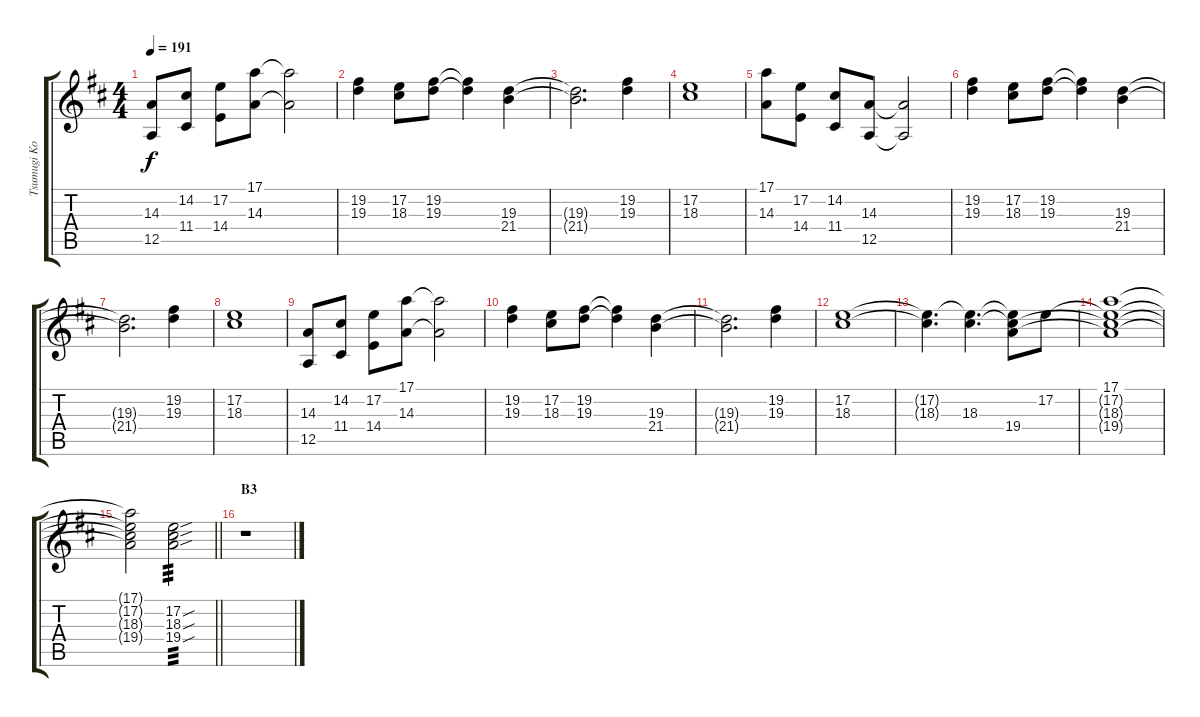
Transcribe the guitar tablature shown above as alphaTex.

\track ("Tsumugi Kotobuki" "Tsumugi Ko") {instrument lead2sawtooth}
\staff {score tabs}
\tuning (E4 B3 G3 D3 A2 E2) {hide}
\ts (4 4)
\tempo 191
\clef g2
\ks d
(14.3 12.5).8{dy f} (14.2 11.4).8 (17.2 14.4).8 (17.1 14.3).8 (17.1{t} 14.3{t}).2 |
(19.2 19.3).4 (17.2 18.3).8 (19.2 19.3).8 (19.2{t} 19.3{t}).4 (19.3 21.4).4 |
(19.3{t} 21.4{t}).2{d} (19.2 19.3).4 |
(17.2 18.3).1 |
(17.1 14.3).8 (17.2 14.4).8 (14.2 11.4).8 (14.3 12.5).8 (14.3{t} 12.5{t}).2 |
(19.2 19.3).4 (17.2 18.3).8 (19.2 19.3).8 (19.2{t} 19.3{t}).4 (19.3 21.4).4 |
(19.3{t} 21.4{t}).2{d} (19.2 19.3).4 |
(17.2 18.3).1 |
(14.3 12.5).8 (14.2 11.4).8 (17.2 14.4).8 (17.1 14.3).8 (17.1{t} 14.3{t}).2 |
(19.2 19.3).4 (17.2 18.3).8 (19.2 19.3).8 (19.2{t} 19.3{t}).4 (19.3 21.4).4 |
(19.3{t} 21.4{t}).2{d} (19.2 19.3).4 |
(17.2 18.3).1 |
(17.2{t} 18.3{t}).4{d} (17.2{t} 18.3).4{d} (17.2{t} 18.3{t} 19.4).8 17.2.8 |
(17.1 17.2{t} 18.3{t} 19.4{t}).1 |
\barLineRight lightlight
(17.1{t} 17.2{t} 18.3{t} 19.4{t}).2 (17.2{sou} 18.3{sou} 19.4{sou}).2{tp 3} |
\section ("" "B3")
r.1
